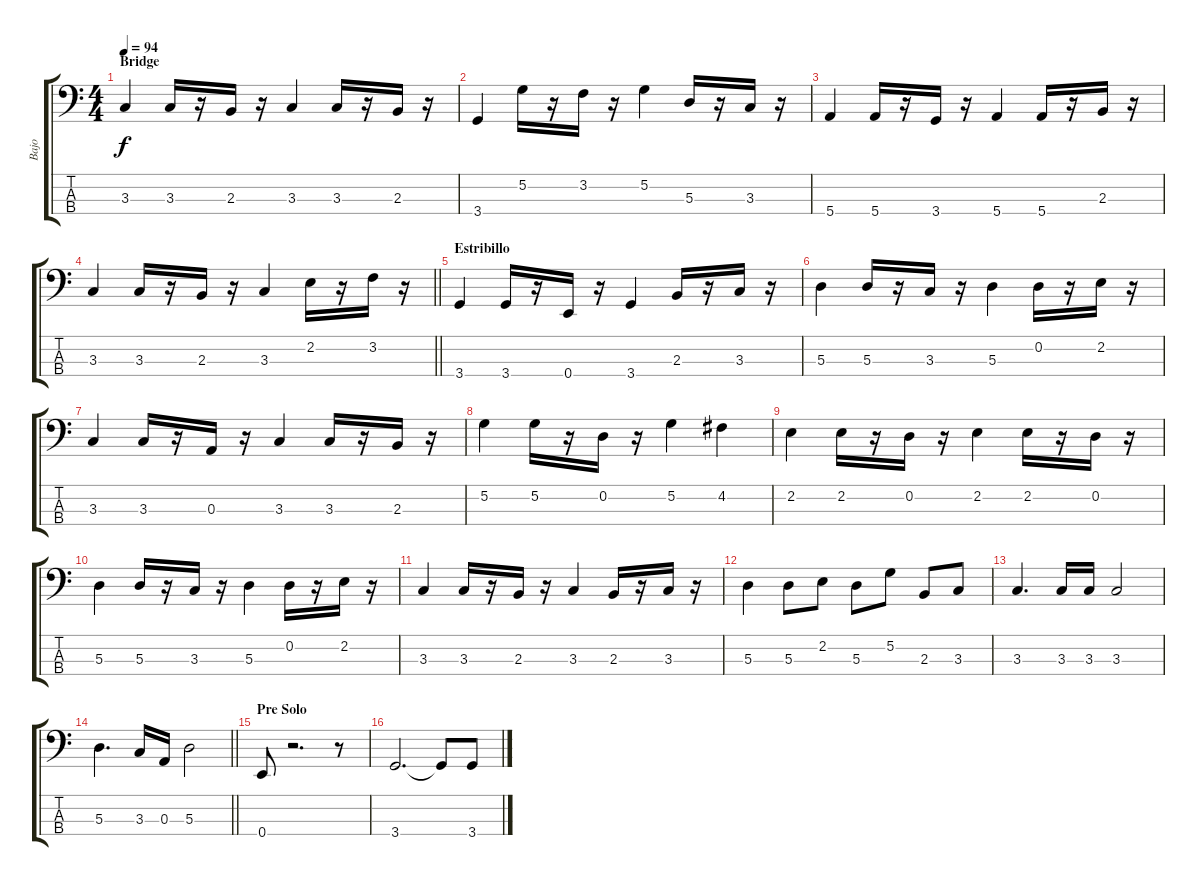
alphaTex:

\track ("Bajo" "Bajo") {instrument electricbassfinger}
\staff {score tabs}
\tuning (G2 D2 A1 E1) {hide}
\ts (4 4)
\section ("" "Bridge")
\tempo 94
\clef f4
\ks c
3.3.4{dy f} 3.3.16 r.16 2.3.16 r.16 3.3.4 3.3.16 r.16 2.3.16 r.16 |
3.4.4 5.2.16 r.16 3.2.16 r.16 5.2.4 5.3.16 r.16 3.3.16 r.16 |
5.4.4 5.4.16 r.16 3.4.16 r.16 5.4.4 5.4.16 r.16 2.3.16 r.16 |
\barLineRight lightlight
3.3.4 3.3.16 r.16 2.3.16 r.16 3.3.4 2.2.16 r.16 3.2.16 r.16 |
\section ("" "Estribillo")
3.4.4 3.4.16 r.16 0.4.16 r.16 3.4.4 2.3.16 r.16 3.3.16 r.16 |
5.3.4 5.3.16 r.16 3.3.16 r.16 5.3.4 0.2.16 r.16 2.2.16 r.16 |
3.3.4 3.3.16 r.16 0.3.16 r.16 3.3.4 3.3.16 r.16 2.3.16 r.16 |
5.2.4 5.2.16 r.16 0.2.16 r.16 5.2.4 4.2.4 |
2.2.4 2.2.16 r.16 0.2.16 r.16 2.2.4 2.2.16 r.16 0.2.16 r.16 |
5.3.4 5.3.16 r.16 3.3.16 r.16 5.3.4 0.2.16 r.16 2.2.16 r.16 |
3.3.4 3.3.16 r.16 2.3.16 r.16 3.3.4 2.3.16 r.16 3.3.16 r.16 |
5.3.4 5.3.8 2.2.8 5.3.8 5.2.8 2.3.8 3.3.8 |
3.3.4{d} 3.3.16 3.3.16 3.3.2 |
\barLineRight lightlight
5.3.4{d} 3.3.16 0.3.16 5.3.2 |
\section ("" "Pre Solo")
0.4.8 r.2{d} r.8 |
3.4.2{d} 3.4{t}.8 3.4.8
